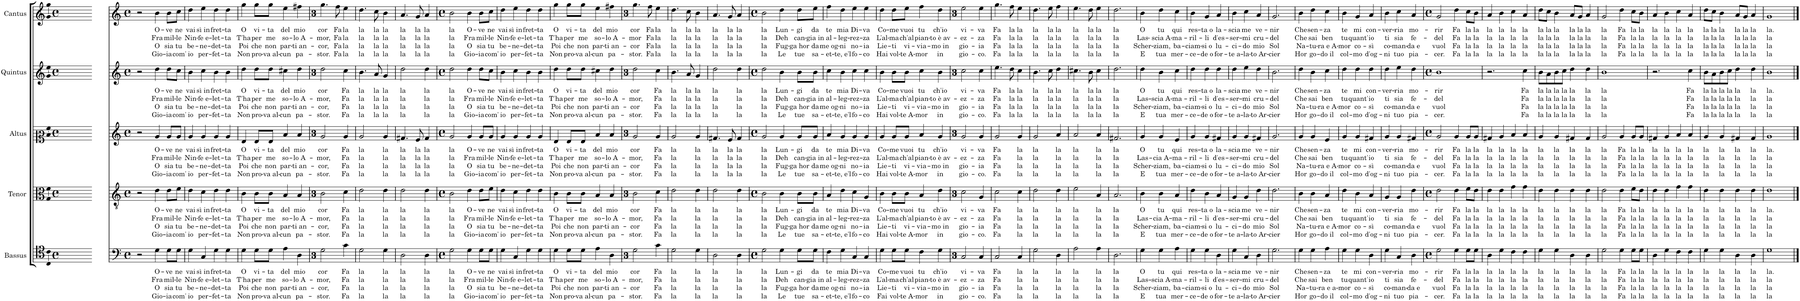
**kern	**text	**text	**text	**text	**kern	**text	**text	**text	**text	**kern	**text	**text	**text	**text	**kern	**text	**text	**text	**text	**kern	**text	**text	**text	**text
*part5	*part5	*part5	*part5	*part5	*part4	*part4	*part4	*part4	*part4	*part3	*part3	*part3	*part3	*part3	*part2	*part2	*part2	*part2	*part2	*part1	*part1	*part1	*part1	*part1
*staff5	*staff5	*staff5	*staff5	*staff5	*staff4	*staff4	*staff4	*staff4	*staff4	*staff3	*staff3	*staff3	*staff3	*staff3	*staff2	*staff2	*staff2	*staff2	*staff2	*staff1	*staff1	*staff1	*staff1	*staff1
*I"Bassus	*	*	*	*	*I"Tenor	*	*	*	*	*I"Altus	*	*	*	*	*I"Quintus	*	*	*	*	*I"Cantus	*	*	*	*
*I'B	*	*	*	*	*I'T	*	*	*	*	*I'A	*	*	*	*	*I'Q	*	*	*	*	*I'C	*	*	*	*
*clefC4	*	*	*	*	*clefC3	*	*	*	*	*clefC2	*	*	*	*	*clefG2	*	*	*	*	*clefG2	*	*	*	*
*k[]	*	*	*	*	*k[]	*	*	*	*	*k[]	*	*	*	*	*k[]	*	*	*	*	*k[]	*	*	*	*
*M4/4	*	*	*	*	*M4/4	*	*	*	*	*M4/4	*	*	*	*	*M4/4	*	*	*	*	*M4/4	*	*	*	*
*met(c)	*	*	*	*	*met(c)	*	*	*	*	*met(c)	*	*	*	*	*met(c)	*	*	*	*	*met(c)	*	*	*	*
=	=	=	=	=	=	=	=	=	=	=	=	=	=	=	=	=	=	=	=	=	=	=	=	=
1r	.	.	.	.	1r	.	.	.	.	1r	.	.	.	.	1r	.	.	.	.	1r	.	.	.	.
=1-	=1-	=1-	=1-	=1-	=1-	=1-	=1-	=1-	=1-	=1-	=1-	=1-	=1-	=1-	=1-	=1-	=1-	=1-	=1-	=1-	=1-	=1-	=1-	=1-
*clefF4	*	*	*	*	*clefGv2	*	*	*	*	*clefG2	*	*	*	*	*clefG2	*	*	*	*	*	*	*	*	*
*M4/4	*	*	*	*	*M4/4	*	*	*	*	*M4/4	*	*	*	*	*M4/4	*	*	*	*	*M4/4	*	*	*	*
*met(c)	*	*	*	*	*met(c)	*	*	*	*	*met(c)	*	*	*	*	*met(c)	*	*	*	*	*met(c)	*	*	*	*
2r	.	.	.	.	2r	.	.	.	.	2r	.	.	.	.	2r	.	.	.	.	2r	.	.	.	.
!	!LO:LY:b	!LO:LY:b	!LO:LY:b	!LO:LY:b	!	!LO:LY:b	!LO:LY:b	!LO:LY:b	!LO:LY:b	!	!LO:LY:b	!LO:LY:b	!LO:LY:b	!LO:LY:b	!	!LO:LY:b	!LO:LY:b	!LO:LY:b	!LO:LY:b	!	!LO:LY:b	!LO:LY:b	!LO:LY:b	!LO:LY:b
4G\	O-	Fra	O	Gio-	4d\	O-	Fra	O	Gio-	4g/	O-	Fra	O	Gio-	4dd\	O-	Fra	O	Gio-	4b\	O-	Fra	O	Gio-
!	!LO:LY:b	!LO:LY:b	!LO:LY:b	!LO:LY:b	!	!LO:LY:b	!LO:LY:b	!LO:LY:b	!LO:LY:b	!	!LO:LY:b	!LO:LY:b	!LO:LY:b	!LO:LY:b	!	!LO:LY:b	!LO:LY:b	!LO:LY:b	!LO:LY:b	!	!LO:LY:b	!LO:LY:b	!LO:LY:b	!LO:LY:b
8G\L	-ve	mil-	sia	-ia	8d\L	-ve	mil-	sia	-ia	8g/L	-ve	mil-	sia	-ia	8dd\L	-ve	mil-	sia	-ia	8b\L	-ve	mil-	sia	-ia
!	!LO:LY:b	!LO:LY:b	!LO:LY:b	!LO:LY:b	!	!LO:LY:b	!LO:LY:b	!LO:LY:b	!LO:LY:b	!	!LO:LY:b	!LO:LY:b	!LO:LY:b	!LO:LY:b	!	!LO:LY:b	!LO:LY:b	!LO:LY:b	!LO:LY:b	!	!LO:LY:b	!LO:LY:b	!LO:LY:b	!LO:LY:b
8G\J	ne	-le	tu	com'	8e\J	ne	-le	tu	com'	8g/J	ne	-le	tu	com'	8cc\J	ne	-le	tu	com'	8cc\J	ne	-le	tu	com'
=2	=2	=2	=2	=2	=2	=2	=2	=2	=2	=2	=2	=2	=2	=2	=2	=2	=2	=2	=2	=2	=2	=2	=2	=2
!	!LO:LY:b	!LO:LY:b	!LO:LY:b	!LO:LY:b	!	!LO:LY:b	!LO:LY:b	!LO:LY:b	!LO:LY:b	!	!LO:LY:b	!LO:LY:b	!LO:LY:b	!LO:LY:b	!	!LO:LY:b	!LO:LY:b	!LO:LY:b	!LO:LY:b	!	!LO:LY:b	!LO:LY:b	!LO:LY:b	!LO:LY:b
4G\	vai	Nin-	be-	io	4d\	vai	Nin-	be-	io	4g/	vai	Nin-	be-	io	4b\	vai	Nin-	be-	io	4dd\	vai	Nin-	be-	io
!	!LO:LY:b	!LO:LY:b	!LO:LY:b	!LO:LY:b	!	!LO:LY:b	!LO:LY:b	!LO:LY:b	!LO:LY:b	!	!LO:LY:b	!LO:LY:b	!LO:LY:b	!LO:LY:b	!	!LO:LY:b	!LO:LY:b	!LO:LY:b	!LO:LY:b	!	!LO:LY:b	!LO:LY:b	!LO:LY:b	!LO:LY:b
4C/	sì in	-fe e-	-ne-	per-	4c\	sì in	-fe e-	-ne-	per-	4g/	sì in	-fe e-	-ne-	per-	4cc\	sì in	-fe e-	-ne-	per-	4ee\	sì in	-fe e-	-ne-	per-
!	!LO:LY:b	!LO:LY:b	!LO:LY:b	!LO:LY:b	!	!LO:LY:b	!LO:LY:b	!LO:LY:b	!LO:LY:b	!	!LO:LY:b	!LO:LY:b	!LO:LY:b	!LO:LY:b	!	!LO:LY:b	!LO:LY:b	!LO:LY:b	!LO:LY:b	!	!LO:LY:b	!LO:LY:b	!LO:LY:b	!LO:LY:b
4G\	fret-	-let-	-det-	-fet-	4d\	fret-	-let-	-det-	-fet-	4g/	fret-	-let-	-det-	-fet-	4b\	fret-	-let-	-det-	-fet-	4dd\	fret-	-let-	-det-	-fet-
!	!LO:LY:b	!LO:LY:b	!LO:LY:b	!LO:LY:b	!	!LO:LY:b	!LO:LY:b	!LO:LY:b	!LO:LY:b	!	!LO:LY:b	!LO:LY:b	!LO:LY:b	!LO:LY:b	!	!LO:LY:b	!LO:LY:b	!LO:LY:b	!LO:LY:b	!	!LO:LY:b	!LO:LY:b	!LO:LY:b	!LO:LY:b
4G\	-ta	-ta	-ta	-ta	4d\	-ta	-ta	-ta	-ta	4g/	-ta	-ta	-ta	-ta	4b\	-ta	-ta	-ta	-ta	4dd\	-ta	-ta	-ta	-ta
=3	=3	=3	=3	=3	=3	=3	=3	=3	=3	=3	=3	=3	=3	=3	=3	=3	=3	=3	=3	=3	=3	=3	=3	=3
!	!LO:LY:b	!LO:LY:b	!LO:LY:b	!LO:LY:b	!	!LO:LY:b	!LO:LY:b	!LO:LY:b	!LO:LY:b	!	!LO:LY:b	!LO:LY:b	!LO:LY:b	!LO:LY:b	!	!LO:LY:b	!LO:LY:b	!LO:LY:b	!LO:LY:b	!	!LO:LY:b	!LO:LY:b	!LO:LY:b	!LO:LY:b
4G\	O	T'ha	Poi	Non	4B\	O	T'ha	Poi	Non	4d/	O	T'ha	Poi	Non	4dd\	O	T'ha	Poi	Non	4gg\	O	T'ha	Poi	Non
!	!LO:LY:b	!LO:LY:b	!LO:LY:b	!LO:LY:b	!	!LO:LY:b	!LO:LY:b	!LO:LY:b	!LO:LY:b	!	!LO:LY:b	!LO:LY:b	!LO:LY:b	!LO:LY:b	!	!LO:LY:b	!LO:LY:b	!LO:LY:b	!LO:LY:b	!	!LO:LY:b	!LO:LY:b	!LO:LY:b	!LO:LY:b
8G\L	vi-	per	che	pro-	8B\L	vi-	per	che	pro-	8d/L	vi-	per	che	pro-	8dd\L	vi-	per	che	pro-	8gg\L	vi-	per	che	pro-
!	!LO:LY:b	!LO:LY:b	!LO:LY:b	!LO:LY:b	!	!LO:LY:b	!LO:LY:b	!LO:LY:b	!LO:LY:b	!	!LO:LY:b	!LO:LY:b	!LO:LY:b	!LO:LY:b	!	!LO:LY:b	!LO:LY:b	!LO:LY:b	!LO:LY:b	!	!LO:LY:b	!LO:LY:b	!LO:LY:b	!LO:LY:b
8G\J	-ta	me	non	-va al-	8B\J	-ta	me	non	-va al-	8d/J	-ta	me	non	-va al-	8dd\J	-ta	me	non	-va al-	8gg\J	-ta	me	non	-va al-
!	!LO:LY:b	!LO:LY:b	!LO:LY:b	!LO:LY:b	!	!LO:LY:b	!LO:LY:b	!LO:LY:b	!LO:LY:b	!	!LO:LY:b	!LO:LY:b	!LO:LY:b	!LO:LY:b	!	!LO:LY:b	!LO:LY:b	!LO:LY:b	!LO:LY:b	!	!LO:LY:b	!LO:LY:b	!LO:LY:b	!LO:LY:b
4A\	del	so-	par-	-cun	4A/	del	so-	par-	-cun	4a/	del	so-	par-	-cun	4cc#X\	del	so-	par-	-cun	4ee\	del	so-	par-	-cun
!	!LO:LY:b	!LO:LY:b	!LO:LY:b	!LO:LY:b	!	!LO:LY:b	!LO:LY:b	!LO:LY:b	!LO:LY:b	!	!LO:LY:b	!LO:LY:b	!LO:LY:b	!LO:LY:b	!	!LO:LY:b	!LO:LY:b	!LO:LY:b	!LO:LY:b	!	!LO:LY:b	!LO:LY:b	!LO:LY:b	!LO:LY:b
4D\	mio	-lo A-	-ti an-	pa-	4A/	mio	-lo A-	-ti an-	pa-	4a/	mio	-lo A-	-ti an-	pa-	4dd\	mio	-lo A-	-ti an-	pa-	4ff#X\	mio	-lo A-	-ti an-	pa-
=4	=4	=4	=4	=4	=4	=4	=4	=4	=4	=4	=4	=4	=4	=4	=4	=4	=4	=4	=4	=4	=4	=4	=4	=4
*M3/4	*	*	*	*	*M3/4	*	*	*	*	*M3/4	*	*	*	*	*M3/4	*	*	*	*	*M3/4	*	*	*	*
!	!LO:LY:b	!LO:LY:b	!LO:LY:b	!LO:LY:b	!	!LO:LY:b	!LO:LY:b	!LO:LY:b	!LO:LY:b	!	!LO:LY:b	!LO:LY:b	!LO:LY:b	!LO:LY:b	!	!LO:LY:b	!LO:LY:b	!LO:LY:b	!LO:LY:b	!	!LO:LY:b	!LO:LY:b	!LO:LY:b	!LO:LY:b
2G\	cor	-mor,	-cor,	-stor.	2B\	cor	-mor,	-cor,	-stor.	2g/	cor	-mor,	-cor,	-stor.	2dd\	cor	-mor,	-cor,	-stor.	4.gg\	cor	-mor,	-cor,	-stor.
!	!	!	!	!	!	!	!	!	!	!	!	!	!	!	!	!	!	!	!	!	!LO:LY:b	!LO:LY:b	!LO:LY:b	!LO:LY:b
.	.	.	.	.	.	.	.	.	.	.	.	.	.	.	.	.	.	.	.	8ff\	Fa	Fa	Fa	Fa
!	!LO:LY:b	!LO:LY:b	!LO:LY:b	!LO:LY:b	!	!LO:LY:b	!LO:LY:b	!LO:LY:b	!LO:LY:b	!	!LO:LY:b	!LO:LY:b	!LO:LY:b	!LO:LY:b	!	!LO:LY:b	!LO:LY:b	!LO:LY:b	!LO:LY:b	!	!LO:LY:b	!LO:LY:b	!LO:LY:b	!LO:LY:b
4c\	Fa	Fa	Fa	Fa	4c\	Fa	Fa	Fa	Fa	4g/	Fa	Fa	Fa	Fa	4cc\	Fa	Fa	Fa	Fa	4ee\	la	la	la	la
=5	=5	=5	=5	=5	=5	=5	=5	=5	=5	=5	=5	=5	=5	=5	=5	=5	=5	=5	=5	=5	=5	=5	=5	=5
!	!LO:LY:b	!LO:LY:b	!LO:LY:b	!LO:LY:b	!	!LO:LY:b	!LO:LY:b	!LO:LY:b	!LO:LY:b	!	!LO:LY:b	!LO:LY:b	!LO:LY:b	!LO:LY:b	!	!LO:LY:b	!LO:LY:b	!LO:LY:b	!LO:LY:b	!	!LO:LY:b	!LO:LY:b	!LO:LY:b	!LO:LY:b
2G\	la	la	la	la	2d\	la	la	la	la	2g/	la	la	la	la	4.b\	la	la	la	la	4.dd\	la	la	la	la
!	!	!	!	!	!	!	!	!	!	!	!	!	!	!	!	!LO:LY:b	!LO:LY:b	!LO:LY:b	!LO:LY:b	!	!LO:LY:b	!LO:LY:b	!LO:LY:b	!LO:LY:b
.	.	.	.	.	.	.	.	.	.	.	.	.	.	.	8a/	la	la	la	la	8cc\	la	la	la	la
!	!LO:LY:b	!LO:LY:b	!LO:LY:b	!LO:LY:b	!	!LO:LY:b	!LO:LY:b	!LO:LY:b	!LO:LY:b	!	!LO:LY:b	!LO:LY:b	!LO:LY:b	!LO:LY:b	!	!LO:LY:b	!LO:LY:b	!LO:LY:b	!LO:LY:b	!	!LO:LY:b	!LO:LY:b	!LO:LY:b	!LO:LY:b
4G\	la	la	la	la	4d\	la	la	la	la	4g/	la	la	la	la	4g/	la	la	la	la	4b\	la	la	la	la
=6	=6	=6	=6	=6	=6	=6	=6	=6	=6	=6	=6	=6	=6	=6	=6	=6	=6	=6	=6	=6	=6	=6	=6	=6
!	!LO:LY:b	!LO:LY:b	!LO:LY:b	!LO:LY:b	!	!LO:LY:b	!LO:LY:b	!LO:LY:b	!LO:LY:b	!	!LO:LY:b	!LO:LY:b	!LO:LY:b	!LO:LY:b	!	!LO:LY:b	!LO:LY:b	!LO:LY:b	!LO:LY:b	!	!LO:LY:b	!LO:LY:b	!LO:LY:b	!LO:LY:b
2D\	la	la	la	la	2d\	la	la	la	la	4.f#X/	la	la	la	la	2dd\	la	la	la	la	4.a/	la	la	la	la
!	!	!	!	!	!	!	!	!	!	!	!LO:LY:b	!LO:LY:b	!LO:LY:b	!LO:LY:b	!	!	!	!	!	!	!LO:LY:b	!LO:LY:b	!LO:LY:b	!LO:LY:b
.	.	.	.	.	.	.	.	.	.	8e/	la	la	la	la	.	.	.	.	.	8g/	la	la	la	la
!	!LO:LY:b	!LO:LY:b	!LO:LY:b	!LO:LY:b	!	!LO:LY:b	!LO:LY:b	!LO:LY:b	!LO:LY:b	!	!LO:LY:b	!LO:LY:b	!LO:LY:b	!LO:LY:b	!	!LO:LY:b	!LO:LY:b	!LO:LY:b	!LO:LY:b	!	!LO:LY:b	!LO:LY:b	!LO:LY:b	!LO:LY:b
4D\	la	la	la	la	4d\	la	la	la	la	4f#/	la	la	la	la	4dd\	la	la	la	la	4a/	la	la	la	la
=7	=7	=7	=7	=7	=7	=7	=7	=7	=7	=7	=7	=7	=7	=7	=7	=7	=7	=7	=7	=7	=7	=7	=7	=7
*M4/4	*	*	*	*	*M4/4	*	*	*	*	*M4/4	*	*	*	*	*M4/4	*	*	*	*	*M4/4	*	*	*	*
*met(c)	*	*	*	*	*met(c)	*	*	*	*	*met(c)	*	*	*	*	*met(c)	*	*	*	*	*met(c)	*	*	*	*
!	!LO:LY:b	!LO:LY:b	!LO:LY:b	!LO:LY:b	!	!LO:LY:b	!LO:LY:b	!LO:LY:b	!LO:LY:b	!	!LO:LY:b	!LO:LY:b	!LO:LY:b	!LO:LY:b	!	!LO:LY:b	!LO:LY:b	!LO:LY:b	!LO:LY:b	!	!LO:LY:b	!LO:LY:b	!LO:LY:b	!LO:LY:b
2G\	la	la	la	la	2B\	la	la	la	la	2g/	la	la	la	la	2dd\	la	la	la	la	2b\	la	la	la	la
!	!LO:LY:b	!LO:LY:b	!LO:LY:b	!LO:LY:b	!	!LO:LY:b	!LO:LY:b	!LO:LY:b	!LO:LY:b	!	!LO:LY:b	!LO:LY:b	!LO:LY:b	!LO:LY:b	!	!LO:LY:b	!LO:LY:b	!LO:LY:b	!LO:LY:b	!	!LO:LY:b	!LO:LY:b	!LO:LY:b	!LO:LY:b
4G\	O-	Fra	O	Gio-	4d\	O-	Fra	O	Gio-	4g/	O-	Fra	O	Gio-	4dd\	O-	Fra	O	Gio-	4b\	O-	Fra	O	Gio-
!	!LO:LY:b	!LO:LY:b	!LO:LY:b	!LO:LY:b	!	!LO:LY:b	!LO:LY:b	!LO:LY:b	!LO:LY:b	!	!LO:LY:b	!LO:LY:b	!LO:LY:b	!LO:LY:b	!	!LO:LY:b	!LO:LY:b	!LO:LY:b	!LO:LY:b	!	!LO:LY:b	!LO:LY:b	!LO:LY:b	!LO:LY:b
8G\L	-ve	mil-	sia	-ia	8d\L	-ve	mil-	sia	-ia	8g/L	-ve	mil-	sia	-ia	8dd\L	-ve	mil-	sia	-ia	8b\L	-ve	mil-	sia	-ia
!	!LO:LY:b	!LO:LY:b	!LO:LY:b	!LO:LY:b	!	!LO:LY:b	!LO:LY:b	!LO:LY:b	!LO:LY:b	!	!LO:LY:b	!LO:LY:b	!LO:LY:b	!LO:LY:b	!	!LO:LY:b	!LO:LY:b	!LO:LY:b	!LO:LY:b	!	!LO:LY:b	!LO:LY:b	!LO:LY:b	!LO:LY:b
8G\J	ne	-le	tu	com'	8e\J	ne	-le	tu	com'	8g/J	ne	-le	tu	com'	8cc\J	ne	-le	tu	com'	8cc\J	ne	-le	tu	com'
=8	=8	=8	=8	=8	=8	=8	=8	=8	=8	=8	=8	=8	=8	=8	=8	=8	=8	=8	=8	=8	=8	=8	=8	=8
!	!LO:LY:b	!LO:LY:b	!LO:LY:b	!LO:LY:b	!	!LO:LY:b	!LO:LY:b	!LO:LY:b	!LO:LY:b	!	!LO:LY:b	!LO:LY:b	!LO:LY:b	!LO:LY:b	!	!LO:LY:b	!LO:LY:b	!LO:LY:b	!LO:LY:b	!	!LO:LY:b	!LO:LY:b	!LO:LY:b	!LO:LY:b
4G\	vai	Nin-	be-	io	4d\	vai	Nin-	be-	io	4g/	vai	Nin-	be-	io	4b\	vai	Nin-	be-	io	4dd\	vai	Nin-	be-	io
!	!LO:LY:b	!LO:LY:b	!LO:LY:b	!LO:LY:b	!	!LO:LY:b	!LO:LY:b	!LO:LY:b	!LO:LY:b	!	!LO:LY:b	!LO:LY:b	!LO:LY:b	!LO:LY:b	!	!LO:LY:b	!LO:LY:b	!LO:LY:b	!LO:LY:b	!	!LO:LY:b	!LO:LY:b	!LO:LY:b	!LO:LY:b
4C/	sì in	-fe e-	-ne-	per-	4c\	sì in	-fe e-	-ne-	per-	4g/	sì in	-fe e-	-ne-	per-	4cc\	sì in	-fe e-	-ne-	per-	4ee\	sì in	-fe e-	-ne-	per-
!	!LO:LY:b	!LO:LY:b	!LO:LY:b	!LO:LY:b	!	!LO:LY:b	!LO:LY:b	!LO:LY:b	!LO:LY:b	!	!LO:LY:b	!LO:LY:b	!LO:LY:b	!LO:LY:b	!	!LO:LY:b	!LO:LY:b	!LO:LY:b	!LO:LY:b	!	!LO:LY:b	!LO:LY:b	!LO:LY:b	!LO:LY:b
4G\	fret-	-let-	-det-	-fet-	4d\	fret-	-let-	-det-	-fet-	4g/	fret-	-let-	-det-	-fet-	4b\	fret-	-let-	-det-	-fet-	4dd\	fret-	-let-	-det-	-fet-
!	!LO:LY:b	!LO:LY:b	!LO:LY:b	!LO:LY:b	!	!LO:LY:b	!LO:LY:b	!LO:LY:b	!LO:LY:b	!	!LO:LY:b	!LO:LY:b	!LO:LY:b	!LO:LY:b	!	!LO:LY:b	!LO:LY:b	!LO:LY:b	!LO:LY:b	!	!LO:LY:b	!LO:LY:b	!LO:LY:b	!LO:LY:b
4G\	-ta	-ta	-ta	-ta	4d\	-ta	-ta	-ta	-ta	4g/	-ta	-ta	-ta	-ta	4b\	-ta	-ta	-ta	-ta	4dd\	-ta	-ta	-ta	-ta
=9	=9	=9	=9	=9	=9	=9	=9	=9	=9	=9	=9	=9	=9	=9	=9	=9	=9	=9	=9	=9	=9	=9	=9	=9
!	!LO:LY:b	!LO:LY:b	!LO:LY:b	!LO:LY:b	!	!LO:LY:b	!LO:LY:b	!LO:LY:b	!LO:LY:b	!	!LO:LY:b	!LO:LY:b	!LO:LY:b	!LO:LY:b	!	!LO:LY:b	!LO:LY:b	!LO:LY:b	!LO:LY:b	!	!LO:LY:b	!LO:LY:b	!LO:LY:b	!LO:LY:b
4G\	O	T'ha	Poi	Non	4B\	O	T'ha	Poi	Non	4d/	O	T'ha	Poi	Non	4dd\	O	T'ha	Poi	Non	4gg\	O	T'ha	Poi	Non
!	!LO:LY:b	!LO:LY:b	!LO:LY:b	!LO:LY:b	!	!LO:LY:b	!LO:LY:b	!LO:LY:b	!LO:LY:b	!	!LO:LY:b	!LO:LY:b	!LO:LY:b	!LO:LY:b	!	!LO:LY:b	!LO:LY:b	!LO:LY:b	!LO:LY:b	!	!LO:LY:b	!LO:LY:b	!LO:LY:b	!LO:LY:b
8G\L	vi-	per	che	pro-	8B\L	vi-	per	che	pro-	8d/L	vi-	per	che	pro-	8dd\L	vi-	per	che	pro-	8gg\L	vi-	per	che	pro-
!	!LO:LY:b	!LO:LY:b	!LO:LY:b	!LO:LY:b	!	!LO:LY:b	!LO:LY:b	!LO:LY:b	!LO:LY:b	!	!LO:LY:b	!LO:LY:b	!LO:LY:b	!LO:LY:b	!	!LO:LY:b	!LO:LY:b	!LO:LY:b	!LO:LY:b	!	!LO:LY:b	!LO:LY:b	!LO:LY:b	!LO:LY:b
8G\J	-ta	me	non	-va al-	8B\J	-ta	me	non	-va al-	8d/J	-ta	me	non	-va al-	8dd\J	-ta	me	non	-va al-	8gg\J	-ta	me	non	-va al-
!	!LO:LY:b	!LO:LY:b	!LO:LY:b	!LO:LY:b	!	!LO:LY:b	!LO:LY:b	!LO:LY:b	!LO:LY:b	!	!LO:LY:b	!LO:LY:b	!LO:LY:b	!LO:LY:b	!	!LO:LY:b	!LO:LY:b	!LO:LY:b	!LO:LY:b	!	!LO:LY:b	!LO:LY:b	!LO:LY:b	!LO:LY:b
4A\	del	so-	par-	-cun	4A/	del	so-	par-	-cun	4a/	del	so-	par-	-cun	4cc#X\	del	so-	par-	-cun	4ee\	del	so-	par-	-cun
!	!LO:LY:b	!LO:LY:b	!LO:LY:b	!LO:LY:b	!	!LO:LY:b	!LO:LY:b	!LO:LY:b	!LO:LY:b	!	!LO:LY:b	!LO:LY:b	!LO:LY:b	!LO:LY:b	!	!LO:LY:b	!LO:LY:b	!LO:LY:b	!LO:LY:b	!	!LO:LY:b	!LO:LY:b	!LO:LY:b	!LO:LY:b
4D\	mio	-lo A-	-ti an-	pa-	4A/	mio	-lo A-	-ti an-	pa-	4a/	mio	-lo A-	-ti an-	pa-	4dd\	mio	-lo A-	-ti an-	pa-	4ff#X\	mio	-lo A-	-ti an-	pa-
=10	=10	=10	=10	=10	=10	=10	=10	=10	=10	=10	=10	=10	=10	=10	=10	=10	=10	=10	=10	=10	=10	=10	=10	=10
*M3/4	*	*	*	*	*M3/4	*	*	*	*	*M3/4	*	*	*	*	*M3/4	*	*	*	*	*M3/4	*	*	*	*
!	!LO:LY:b	!LO:LY:b	!LO:LY:b	!LO:LY:b	!	!LO:LY:b	!LO:LY:b	!LO:LY:b	!LO:LY:b	!	!LO:LY:b	!LO:LY:b	!LO:LY:b	!LO:LY:b	!	!LO:LY:b	!LO:LY:b	!LO:LY:b	!LO:LY:b	!	!LO:LY:b	!LO:LY:b	!LO:LY:b	!LO:LY:b
2G\	cor	-mor,	-cor	-stor.	2B\	cor	-mor,	-cor	-stor.	2g/	cor	-mor,	-cor	-stor.	2dd\	cor	-mor,	-cor	-stor.	4.gg\	cor	-mor	-cor	-stor.
!	!	!	!	!	!	!	!	!	!	!	!	!	!	!	!	!	!	!	!	!	!LO:LY:b	!LO:LY:b	!LO:LY:b	!LO:LY:b
.	.	.	.	.	.	.	.	.	.	.	.	.	.	.	.	.	.	.	.	8ff\	Fa	Fa	Fa	Fa
!	!LO:LY:b	!LO:LY:b	!LO:LY:b	!LO:LY:b	!	!LO:LY:b	!LO:LY:b	!LO:LY:b	!LO:LY:b	!	!LO:LY:b	!LO:LY:b	!LO:LY:b	!LO:LY:b	!	!LO:LY:b	!LO:LY:b	!LO:LY:b	!LO:LY:b	!	!LO:LY:b	!LO:LY:b	!LO:LY:b	!LO:LY:b
4c\	Fa	Fa	Fa	Fa	4c\	Fa	Fa	Fa	Fa	4g/	Fa	Fa	Fa	Fa	4cc\	Fa	Fa	Fa	Fa	4ee\	la	la	la	la
=11	=11	=11	=11	=11	=11	=11	=11	=11	=11	=11	=11	=11	=11	=11	=11	=11	=11	=11	=11	=11	=11	=11	=11	=11
!	!LO:LY:b	!LO:LY:b	!LO:LY:b	!LO:LY:b	!	!LO:LY:b	!LO:LY:b	!LO:LY:b	!LO:LY:b	!	!LO:LY:b	!LO:LY:b	!LO:LY:b	!LO:LY:b	!	!LO:LY:b	!LO:LY:b	!LO:LY:b	!LO:LY:b	!	!LO:LY:b	!LO:LY:b	!LO:LY:b	!LO:LY:b
2G\	la	la	la	la	2d\	la	la	la	la	2g/	la	la	la	la	4.b\	la	la	la	la	4.dd\	la	la	la	la
!	!	!	!	!	!	!	!	!	!	!	!	!	!	!	!	!LO:LY:b	!LO:LY:b	!LO:LY:b	!LO:LY:b	!	!LO:LY:b	!LO:LY:b	!LO:LY:b	!LO:LY:b
.	.	.	.	.	.	.	.	.	.	.	.	.	.	.	8a/	la	la	la	la	8cc\	la	la	la	la
!	!LO:LY:b	!LO:LY:b	!LO:LY:b	!LO:LY:b	!	!LO:LY:b	!LO:LY:b	!LO:LY:b	!LO:LY:b	!	!LO:LY:b	!LO:LY:b	!LO:LY:b	!LO:LY:b	!	!LO:LY:b	!LO:LY:b	!LO:LY:b	!LO:LY:b	!	!LO:LY:b	!LO:LY:b	!LO:LY:b	!LO:LY:b
4G\	la	la	la	la	4d\	la	la	la	la	4g/	la	la	la	la	4g/	la	la	la	la	4b\	la	la	la	la
=12	=12	=12	=12	=12	=12	=12	=12	=12	=12	=12	=12	=12	=12	=12	=12	=12	=12	=12	=12	=12	=12	=12	=12	=12
!	!LO:LY:b	!LO:LY:b	!LO:LY:b	!LO:LY:b	!	!LO:LY:b	!LO:LY:b	!LO:LY:b	!LO:LY:b	!	!LO:LY:b	!LO:LY:b	!LO:LY:b	!LO:LY:b	!	!LO:LY:b	!LO:LY:b	!LO:LY:b	!LO:LY:b	!	!LO:LY:b	!LO:LY:b	!LO:LY:b	!LO:LY:b
2D\	la	la	la	la	2d\	la	la	la	la	4.f#X/	la	la	la	la	2dd\	la	la	la	la	4.a/	la	la	la	la
!	!	!	!	!	!	!	!	!	!	!	!LO:LY:b	!LO:LY:b	!LO:LY:b	!LO:LY:b	!	!	!	!	!	!	!LO:LY:b	!LO:LY:b	!LO:LY:b	!LO:LY:b
.	.	.	.	.	.	.	.	.	.	8e/	la	la	la	la	.	.	.	.	.	8g/	la	la	la	la
!	!LO:LY:b	!LO:LY:b	!LO:LY:b	!LO:LY:b	!	!LO:LY:b	!LO:LY:b	!LO:LY:b	!LO:LY:b	!	!LO:LY:b	!LO:LY:b	!LO:LY:b	!LO:LY:b	!	!LO:LY:b	!LO:LY:b	!LO:LY:b	!LO:LY:b	!	!LO:LY:b	!LO:LY:b	!LO:LY:b	!LO:LY:b
4D\	la	la	la	la	4d\	la	la	la	la	4f#/	la	la	la	la	4dd\	la	la	la	la	4a/	la	la	la	la
=13	=13	=13	=13	=13	=13	=13	=13	=13	=13	=13	=13	=13	=13	=13	=13	=13	=13	=13	=13	=13	=13	=13	=13	=13
*M4/4	*	*	*	*	*M4/4	*	*	*	*	*M4/4	*	*	*	*	*M4/4	*	*	*	*	*M4/4	*	*	*	*
*met(c)	*	*	*	*	*met(c)	*	*	*	*	*met(c)	*	*	*	*	*met(c)	*	*	*	*	*met(c)	*	*	*	*
!	!LO:LY:b	!LO:LY:b	!LO:LY:b	!LO:LY:b	!	!LO:LY:b	!LO:LY:b	!LO:LY:b	!LO:LY:b	!	!LO:LY:b	!LO:LY:b	!LO:LY:b	!LO:LY:b	!	!LO:LY:b	!LO:LY:b	!LO:LY:b	!LO:LY:b	!	!LO:LY:b	!LO:LY:b	!LO:LY:b	!LO:LY:b
2G\	la	la	la	la	2B\	la	la	la	la	2g/	la	la	la	la	2dd\	la	la	la	la	2b\	la	la	la	la
!	!LO:LY:b	!LO:LY:b	!LO:LY:b	!LO:LY:b	!	!LO:LY:b	!LO:LY:b	!LO:LY:b	!LO:LY:b	!	!LO:LY:b	!LO:LY:b	!LO:LY:b	!LO:LY:b	!	!LO:LY:b	!LO:LY:b	!LO:LY:b	!LO:LY:b	!	!LO:LY:b	!LO:LY:b	!LO:LY:b	!LO:LY:b
4G\	Lun-	Deh	Fug-	Le	4B\	Lun-	Deh	Fug-	Le	4g/	Lun-	Deh	Fug-	Le	4b\	Lun-	Deh	Fug-	Le	4dd\	Lun-	Deh	Fug-	Le
!	!LO:LY:b	!LO:LY:b	!LO:LY:b	!LO:LY:b	!	!LO:LY:b	!LO:LY:b	!LO:LY:b	!LO:LY:b	!	!LO:LY:b	!LO:LY:b	!LO:LY:b	!LO:LY:b	!	!LO:LY:b	!LO:LY:b	!LO:LY:b	!LO:LY:b	!	!LO:LY:b	!LO:LY:b	!LO:LY:b	!LO:LY:b
8G\L	-gi	can-	-ga hor	tue	8B\L	-gi	can-	-ga hor	tue	8g/L	-gi	can-	-ga hor	tue	8b\L	-gi	can-	-ga hor	tue	8dd\L	-gi	can-	-ga hor	tue
!	!LO:LY:b	!LO:LY:b	!LO:LY:b	!LO:LY:b	!	!LO:LY:b	!LO:LY:b	!LO:LY:b	!LO:LY:b	!	!LO:LY:b	!LO:LY:b	!LO:LY:b	!LO:LY:b	!	!LO:LY:b	!LO:LY:b	!LO:LY:b	!LO:LY:b	!	!LO:LY:b	!LO:LY:b	!LO:LY:b	!LO:LY:b
8G\J	da	-gia in	da	sa-	8B\J	da	-gia in	da	sa-	8g/J	da	-gia in	da	sa-	8b\J	da	-gia in	da	sa-	8ee\J	da	-gia in	da	sa-
=14	=14	=14	=14	=14	=14	=14	=14	=14	=14	=14	=14	=14	=14	=14	=14	=14	=14	=14	=14	=14	=14	=14	=14	=14
!	!LO:LY:b	!LO:LY:b	!LO:LY:b	!LO:LY:b	!	!LO:LY:b	!LO:LY:b	!LO:LY:b	!LO:LY:b	!	!LO:LY:b	!LO:LY:b	!LO:LY:b	!LO:LY:b	!	!LO:LY:b	!LO:LY:b	!LO:LY:b	!LO:LY:b	!	!LO:LY:b	!LO:LY:b	!LO:LY:b	!LO:LY:b
4F\	te	al-	me og-	-et-	4A/	te	al-	me og-	-et-	4a/	te	al-	me og-	-et-	4cc\	te	al-	me og-	-et-	4ff\	te	al-	me og-	-et-
!	!LO:LY:b	!LO:LY:b	!LO:LY:b	!LO:LY:b	!	!LO:LY:b	!LO:LY:b	!LO:LY:b	!LO:LY:b	!	!LO:LY:b	!LO:LY:b	!LO:LY:b	!LO:LY:b	!	!LO:LY:b	!LO:LY:b	!LO:LY:b	!LO:LY:b	!	!LO:LY:b	!LO:LY:b	!LO:LY:b	!LO:LY:b
4G\	mia	-leg-	-ni	-te, e'l	4d\	mia	-leg-	-ni	-te, e'l	4g/	mia	-leg-	-ni	-te, e'l	4b\	mia	-leg-	-ni	-te, e'l	4dd\	mia	-leg-	-ni	-te, e'l
!	!LO:LY:b	!LO:LY:b	!LO:LY:b	!LO:LY:b	!	!LO:LY:b	!LO:LY:b	!LO:LY:b	!LO:LY:b	!	!LO:LY:b	!LO:LY:b	!LO:LY:b	!LO:LY:b	!	!LO:LY:b	!LO:LY:b	!LO:LY:b	!LO:LY:b	!	!LO:LY:b	!LO:LY:b	!LO:LY:b	!LO:LY:b
4C/	Di-	-rez-	no-	fo-	4c\	Di-	-rez-	no-	fo-	4g/	Di-	-rez-	no-	fo-	4cc\	Di-	-rez-	no-	fo-	4ee\	Di-	-rez-	no-	fo-
!	!LO:LY:b	!LO:LY:b	!LO:LY:b	!LO:LY:b	!	!LO:LY:b	!LO:LY:b	!LO:LY:b	!LO:LY:b	!	!LO:LY:b	!LO:LY:b	!LO:LY:b	!LO:LY:b	!	!LO:LY:b	!LO:LY:b	!LO:LY:b	!LO:LY:b	!	!LO:LY:b	!LO:LY:b	!LO:LY:b	!LO:LY:b
4C/	-va	-za	-ia	-co	4G/	-va	-za	-ia	-co	4g/	-va	-za	-ia	-co	4cc\	-va	-za	-ia	-co	4ee\	-va	-za	-ia	-co
=15	=15	=15	=15	=15	=15	=15	=15	=15	=15	=15	=15	=15	=15	=15	=15	=15	=15	=15	=15	=15	=15	=15	=15	=15
!	!LO:LY:b	!LO:LY:b	!LO:LY:b	!LO:LY:b	!	!LO:LY:b	!LO:LY:b	!LO:LY:b	!LO:LY:b	!	!LO:LY:b	!LO:LY:b	!LO:LY:b	!LO:LY:b	!	!LO:LY:b	!LO:LY:b	!LO:LY:b	!LO:LY:b	!	!LO:LY:b	!LO:LY:b	!LO:LY:b	!LO:LY:b
4G\	Co-	L'al-	Lie-	Fai	4B\	Co-	L'al-	Lie-	Hai	4g/	Co-	L'al-	Lie-	Hai	4b\	Co-	L'al-	Lie-	Hai	4dd\	Co-	L'al-	Lie-	Hai
!	!LO:LY:b	!LO:LY:b	!LO:LY:b	!LO:LY:b	!	!LO:LY:b	!LO:LY:b	!LO:LY:b	!LO:LY:b	!	!LO:LY:b	!LO:LY:b	!LO:LY:b	!LO:LY:b	!	!LO:LY:b	!LO:LY:b	!LO:LY:b	!LO:LY:b	!	!LO:LY:b	!LO:LY:b	!LO:LY:b	!LO:LY:b
8G\L	-me	-ma	-ti	vol-	8B\L	-me	-ma	-ti	vol-	8g/L	-me	-ma	-ti	vol-	8b\L	-me	-ma	-ti	vol-	8dd\L	-me	-ma	-ti	vol-
!	!LO:LY:b	!LO:LY:b	!LO:LY:b	!LO:LY:b	!	!LO:LY:b	!LO:LY:b	!LO:LY:b	!LO:LY:b	!	!LO:LY:b	!LO:LY:b	!LO:LY:b	!LO:LY:b	!	!LO:LY:b	!LO:LY:b	!LO:LY:b	!LO:LY:b	!	!LO:LY:b	!LO:LY:b	!LO:LY:b	!LO:LY:b
8G\J	vuoi	ch'al	vi-	-te A-	8B\J	vuoi	ch'al	vi-	-te A-	8g/J	vuoi	ch'al	vi-	-te A-	8b\J	vuoi	ch'al	vi-	-te A-	8ee\J	vuoi	ch'al	vi-	-te A-
!	!LO:LY:b	!LO:LY:b	!LO:LY:b	!LO:LY:b	!	!LO:LY:b	!LO:LY:b	!LO:LY:b	!LO:LY:b	!	!LO:LY:b	!LO:LY:b	!LO:LY:b	!LO:LY:b	!	!LO:LY:b	!LO:LY:b	!LO:LY:b	!LO:LY:b	!	!LO:LY:b	!LO:LY:b	!LO:LY:b	!LO:LY:b
4F\	tu	pian-	-via-	-mor	4A/	tu	pian-	-via-	-mor	4a/	tu	pian-	-via-	-mor	4cc\	tu	pian-	-via-	-mor	4ff\	tu	pian-	-via-	-mor
!	!LO:LY:b	!LO:LY:b	!LO:LY:b	!LO:LY:b	!	!LO:LY:b	!LO:LY:b	!LO:LY:b	!LO:LY:b	!	!LO:LY:b	!LO:LY:b	!LO:LY:b	!LO:LY:b	!	!LO:LY:b	!LO:LY:b	!LO:LY:b	!LO:LY:b	!	!LO:LY:b	!LO:LY:b	!LO:LY:b	!LO:LY:b
4G\	ch'io	-to è av-	-mo in	in	4d\	ch'io	-to è av-	-mo in	in	4g/	ch'io	-to è av-	-mo in	in	4b\	ch'io	-to è av-	-mo in	in	4dd\	ch'io	-to è av-	-mo in	in
=16	=16	=16	=16	=16	=16	=16	=16	=16	=16	=16	=16	=16	=16	=16	=16	=16	=16	=16	=16	=16	=16	=16	=16	=16
*M3/4	*	*	*	*	*M3/4	*	*	*	*	*M3/4	*	*	*	*	*M3/4	*	*	*	*	*M3/4	*	*	*	*
!	!LO:LY:b	!LO:LY:b	!LO:LY:b	!LO:LY:b	!	!LO:LY:b	!LO:LY:b	!LO:LY:b	!LO:LY:b	!	!LO:LY:b	!LO:LY:b	!LO:LY:b	!LO:LY:b	!	!LO:LY:b	!LO:LY:b	!LO:LY:b	!LO:LY:b	!	!LO:LY:b	!LO:LY:b	!LO:LY:b	!LO:LY:b
2C/	vi-	-ez-	gio-	gio-	2c\	vi-	-ez-	gio-	gio-	2g/	vi-	-ez-	gio-	gio-	2cc\	vi-	-ez-	gio-	gio-	2ee\	vi-	-ez-	gio-	gio-
!	!LO:LY:b	!LO:LY:b	!LO:LY:b	!LO:LY:b	!	!LO:LY:b	!LO:LY:b	!LO:LY:b	!LO:LY:b	!	!LO:LY:b	!LO:LY:b	!LO:LY:b	!LO:LY:b	!	!LO:LY:b	!LO:LY:b	!LO:LY:b	!LO:LY:b	!	!LO:LY:b	!LO:LY:b	!LO:LY:b	!LO:LY:b
4C/	-va	-za	-ia	-co.	4G/	-va	-za	-ia	-co.	4g/	-va	-za	-ia	-co.	4cc\	-va	-za	-ia	-co.	4ee\	-va	-za	-ia	-co.
=17	=17	=17	=17	=17	=17	=17	=17	=17	=17	=17	=17	=17	=17	=17	=17	=17	=17	=17	=17	=17	=17	=17	=17	=17
!	!LO:LY:b	!LO:LY:b	!LO:LY:b	!LO:LY:b	!	!LO:LY:b	!LO:LY:b	!LO:LY:b	!LO:LY:b	!	!LO:LY:b	!LO:LY:b	!LO:LY:b	!LO:LY:b	!	!LO:LY:b	!LO:LY:b	!LO:LY:b	!LO:LY:b	!	!LO:LY:b	!LO:LY:b	!LO:LY:b	!LO:LY:b
2C/	Fa	Fa	Fa	Fa	2c\	Fa	Fa	Fa	Fa	2g/	Fa	Fa	Fa	Fa	4.ee\	Fa	Fa	Fa	Fa	4.gg\	Fa	Fa	Fa	Fa
!	!	!	!	!	!	!	!	!	!	!	!	!	!	!	!	!LO:LY:b	!LO:LY:b	!LO:LY:b	!LO:LY:b	!	!LO:LY:b	!LO:LY:b	!LO:LY:b	!LO:LY:b
.	.	.	.	.	.	.	.	.	.	.	.	.	.	.	8dd\	la	la	la	la	8ff\	la	la	la	la
!	!LO:LY:b	!LO:LY:b	!LO:LY:b	!LO:LY:b	!	!LO:LY:b	!LO:LY:b	!LO:LY:b	!LO:LY:b	!	!LO:LY:b	!LO:LY:b	!LO:LY:b	!LO:LY:b	!	!LO:LY:b	!LO:LY:b	!LO:LY:b	!LO:LY:b	!	!LO:LY:b	!LO:LY:b	!LO:LY:b	!LO:LY:b
4C/	la	la	la	la	4c\	la	la	la	la	4g/	la	la	la	la	4cc\	la	la	la	la	4ee\	la	la	la	la
=18	=18	=18	=18	=18	=18	=18	=18	=18	=18	=18	=18	=18	=18	=18	=18	=18	=18	=18	=18	=18	=18	=18	=18	=18
!	!LO:LY:b	!LO:LY:b	!LO:LY:b	!LO:LY:b	!	!LO:LY:b	!LO:LY:b	!LO:LY:b	!LO:LY:b	!	!LO:LY:b	!LO:LY:b	!LO:LY:b	!LO:LY:b	!	!LO:LY:b	!LO:LY:b	!LO:LY:b	!LO:LY:b	!	!LO:LY:b	!LO:LY:b	!LO:LY:b	!LO:LY:b
2G\	la	la	la	la	2d\	la	la	la	la	2g/	la	la	la	la	4.b\	la	la	la	la	4.dd\	la	la	la	la
!	!	!	!	!	!	!	!	!	!	!	!	!	!	!	!	!LO:LY:b	!LO:LY:b	!LO:LY:b	!LO:LY:b	!	!LO:LY:b	!LO:LY:b	!LO:LY:b	!LO:LY:b
.	.	.	.	.	.	.	.	.	.	.	.	.	.	.	8cc\	la	la	la	la	8ee\	la	la	la	la
!	!LO:LY:b	!LO:LY:b	!LO:LY:b	!LO:LY:b	!	!LO:LY:b	!LO:LY:b	!LO:LY:b	!LO:LY:b	!	!LO:LY:b	!LO:LY:b	!LO:LY:b	!LO:LY:b	!	!LO:LY:b	!LO:LY:b	!LO:LY:b	!LO:LY:b	!	!LO:LY:b	!LO:LY:b	!LO:LY:b	!LO:LY:b
4D\	la	la	la	la	4d\	la	la	la	la	4a/	la	la	la	la	4dd\	la	la	la	la	4ff\	la	la	la	la
=19	=19	=19	=19	=19	=19	=19	=19	=19	=19	=19	=19	=19	=19	=19	=19	=19	=19	=19	=19	=19	=19	=19	=19	=19
!	!LO:LY:b	!LO:LY:b	!LO:LY:b	!LO:LY:b	!	!LO:LY:b	!LO:LY:b	!LO:LY:b	!LO:LY:b	!	!LO:LY:b	!LO:LY:b	!LO:LY:b	!LO:LY:b	!	!LO:LY:b	!LO:LY:b	!LO:LY:b	!LO:LY:b	!	!LO:LY:b	!LO:LY:b	!LO:LY:b	!LO:LY:b
2A\	la	la	la	la	2e\	la	la	la	la	2a/	la	la	la	la	4.cc#X\	la	la	la	la	4.ee\	la	la	la	la
!	!	!	!	!	!	!	!	!	!	!	!	!	!	!	!	!LO:LY:b	!LO:LY:b	!LO:LY:b	!LO:LY:b	!	!LO:LY:b	!LO:LY:b	!LO:LY:b	!LO:LY:b
.	.	.	.	.	.	.	.	.	.	.	.	.	.	.	8b\	la	la	la	la	8dd\	la	la	la	la
!	!LO:LY:b	!LO:LY:b	!LO:LY:b	!LO:LY:b	!	!LO:LY:b	!LO:LY:b	!LO:LY:b	!LO:LY:b	!	!LO:LY:b	!LO:LY:b	!LO:LY:b	!LO:LY:b	!	!LO:LY:b	!LO:LY:b	!LO:LY:b	!LO:LY:b	!	!LO:LY:b	!LO:LY:b	!LO:LY:b	!LO:LY:b
4A\	la	la	la	la	4A/	la	la	la	la	4a/	la	la	la	la	4cc#\	la	la	la	la	4ee\	la	la	la	la
=20	=20	=20	=20	=20	=20	=20	=20	=20	=20	=20	=20	=20	=20	=20	=20	=20	=20	=20	=20	=20	=20	=20	=20	=20
!	!LO:LY:b	!LO:LY:b	!LO:LY:b	!LO:LY:b	!	!LO:LY:b	!LO:LY:b	!LO:LY:b	!LO:LY:b	!	!LO:LY:b	!LO:LY:b	!LO:LY:b	!LO:LY:b	!	!LO:LY:b	!LO:LY:b	!LO:LY:b	!LO:LY:b	!	!LO:LY:b	!LO:LY:b	!LO:LY:b	!LO:LY:b
2.D\	la	la	la	la	2.A/	la	la	la	la	2.f#X/	la	la	la	la	2.dd\	la	la	la	la	2.dd\	la	la	la	la
=21	=21	=21	=21	=21	=21	=21	=21	=21	=21	=21	=21	=21	=21	=21	=21	=21	=21	=21	=21	=21	=21	=21	=21	=21
!	!LO:LY:b	!LO:LY:b	!LO:LY:b	!LO:LY:b	!	!LO:LY:b	!LO:LY:b	!LO:LY:b	!LO:LY:b	!	!LO:LY:b	!LO:LY:b	!LO:LY:b	!LO:LY:b	!	!LO:LY:b	!LO:LY:b	!LO:LY:b	!LO:LY:b	!	!LO:LY:b	!LO:LY:b	!LO:LY:b	!LO:LY:b
4G\	O	Las-	Scher-	E	4B\	O	Las-	Scher-	E	4g/	O	Las-	Scher-	E	4dd\	O	Las-	Scher-	E	4b\	O	Las-	Scher-	E
!	!LO:LY:b	!LO:LY:b	!LO:LY:b	!LO:LY:b	!	!LO:LY:b	!LO:LY:b	!LO:LY:b	!LO:LY:b	!	!LO:LY:b	!LO:LY:b	!LO:LY:b	!LO:LY:b	!	!LO:LY:b	!LO:LY:b	!LO:LY:b	!LO:LY:b	!	!LO:LY:b	!LO:LY:b	!LO:LY:b	!LO:LY:b
4G\	tu	-scia A-	-ziam,	tua	4B\	tu	-cia A-	-ziam,	tua	4g/	tu	-cia A-	-ziam,	tua	4b\	tu	-scia A-	-ziam,	tua	4dd\	tu	-scia A-	-ziam,	tua
!	!LO:LY:b	!LO:LY:b	!LO:LY:b	!LO:LY:b	!	!LO:LY:b	!LO:LY:b	!LO:LY:b	!LO:LY:b	!	!LO:LY:b	!LO:LY:b	!LO:LY:b	!LO:LY:b	!	!LO:LY:b	!LO:LY:b	!LO:LY:b	!LO:LY:b	!	!LO:LY:b	!LO:LY:b	!LO:LY:b	!LO:LY:b
4A\	qui	-ma-	ba-	mer-	4A/	qui	-ma-	ba-	mer-	4e/	qui	-ma-	ba-	mer-	4cc\	qui	-ma-	ba-	mer-	4cc\	qui	-ma-	ba-	mer-
=22	=22	=22	=22	=22	=22	=22	=22	=22	=22	=22	=22	=22	=22	=22	=22	=22	=22	=22	=22	=22	=22	=22	=22	=22
!	!LO:LY:b	!LO:LY:b	!LO:LY:b	!LO:LY:b	!	!LO:LY:b	!LO:LY:b	!LO:LY:b	!LO:LY:b	!	!LO:LY:b	!LO:LY:b	!LO:LY:b	!LO:LY:b	!	!LO:LY:b	!LO:LY:b	!LO:LY:b	!LO:LY:b	!	!LO:LY:b	!LO:LY:b	!LO:LY:b	!LO:LY:b
4G\	res-	-ril-	-ciam-	-ce-	4d\	res-	-ril-	ciam-	-ce-	4g/	res-	-ril-	-ciam-	-ce-	4dd\	res-	-ril-	-ciam-	-ce-	4b\	res-	-ril-	-ciam-	-ce-
!	!LO:LY:b	!LO:LY:b	!LO:LY:b	!LO:LY:b	!	!LO:LY:b	!LO:LY:b	!LO:LY:b	!LO:LY:b	!	!LO:LY:b	!LO:LY:b	!LO:LY:b	!LO:LY:b	!	!LO:LY:b	!LO:LY:b	!LO:LY:b	!LO:LY:b	!	!LO:LY:b	!LO:LY:b	!LO:LY:b	!LO:LY:b
4G\	-ta o	-li	-si o	-de o	4B\	-ta o	-li	-si o	-de o	4g/	-ta o	-li	-si o	-de o	4dd\	-ta o	-li	-si o	-de o	4g/	-ta o	-li	-si o	-de o
!	!LO:LY:b	!LO:LY:b	!LO:LY:b	!LO:LY:b	!	!LO:LY:b	!LO:LY:b	!LO:LY:b	!LO:LY:b	!	!LO:LY:b	!LO:LY:b	!LO:LY:b	!LO:LY:b	!	!LO:LY:b	!LO:LY:b	!LO:LY:b	!LO:LY:b	!	!LO:LY:b	!LO:LY:b	!LO:LY:b	!LO:LY:b
4D\	la-	d'es-	lu-	for-	4A/	la-	d'es-	lu-	for-	4f#X/	la-	d'es-	lu-	for-	4dd\	la-	d'es-	lu-	for-	4a/	la-	d'es-	lu-	for-
=23	=23	=23	=23	=23	=23	=23	=23	=23	=23	=23	=23	=23	=23	=23	=23	=23	=23	=23	=23	=23	=23	=23	=23	=23
!	!LO:LY:b	!LO:LY:b	!LO:LY:b	!LO:LY:b	!	!LO:LY:b	!LO:LY:b	!LO:LY:b	!LO:LY:b	!	!LO:LY:b	!LO:LY:b	!LO:LY:b	!LO:LY:b	!	!LO:LY:b	!LO:LY:b	!LO:LY:b	!LO:LY:b	!	!LO:LY:b	!LO:LY:b	!LO:LY:b	!LO:LY:b
4G\	-scia	-ser-	-ci-	-te a-	4G/	-scia	-ser-	-ci-	-te a-	4g/	-scia	-ser-	-ci-	-te a-	4dd\	-scia	-ser-	-ci-	-te a-	4b\	-scia	-ser-	-ci-	-te a-
!	!LO:LY:b	!LO:LY:b	!LO:LY:b	!LO:LY:b	!	!LO:LY:b	!LO:LY:b	!LO:LY:b	!LO:LY:b	!	!LO:LY:b	!LO:LY:b	!LO:LY:b	!LO:LY:b	!	!LO:LY:b	!LO:LY:b	!LO:LY:b	!LO:LY:b	!	!LO:LY:b	!LO:LY:b	!LO:LY:b	!LO:LY:b
4C/	me	-mi	-do	-la-	4G/	me	-mi	-do	-la-	4g/	me	-mi	-do	-la-	4ee\	me	-mi	-do	-la-	4cc\	me	-mi	-do	-la-
!	!LO:LY:b	!LO:LY:b	!LO:LY:b	!LO:LY:b	!	!LO:LY:b	!LO:LY:b	!LO:LY:b	!LO:LY:b	!	!LO:LY:b	!LO:LY:b	!LO:LY:b	!LO:LY:b	!	!LO:LY:b	!LO:LY:b	!LO:LY:b	!LO:LY:b	!	!LO:LY:b	!LO:LY:b	!LO:LY:b	!LO:LY:b
4D\	ve-	cru-	mio	-to Ar-	4d\	ve-	cru-	mio	-to Ar-	4f#X/	ve-	cru-	mio	-to Ar-	4dd\	ve-	cru-	mio	-to Ar-	4a/	ve-	cru-	mio	-to Ar-
=24	=24	=24	=24	=24	=24	=24	=24	=24	=24	=24	=24	=24	=24	=24	=24	=24	=24	=24	=24	=24	=24	=24	=24	=24
!	!LO:LY:b	!LO:LY:b	!LO:LY:b	!LO:LY:b	!	!LO:LY:b	!LO:LY:b	!LO:LY:b	!LO:LY:b	!	!LO:LY:b	!LO:LY:b	!LO:LY:b	!LO:LY:b	!	!LO:LY:b	!LO:LY:b	!LO:LY:b	!LO:LY:b	!	!LO:LY:b	!LO:LY:b	!LO:LY:b	!LO:LY:b
2.G\	-nir	-del	Sol	-cier	2.d\	-nir	-del	Sol	-cier	2.g/	-nir	-del	Sol	-cier	2.b\	-nir	-del	Sol	-cier	2.g/	-nir	-del	Sol	-cier
=25	=25	=25	=25	=25	=25	=25	=25	=25	=25	=25	=25	=25	=25	=25	=25	=25	=25	=25	=25	=25	=25	=25	=25	=25
!	!LO:LY:b	!LO:LY:b	!LO:LY:b	!LO:LY:b	!	!LO:LY:b	!LO:LY:b	!LO:LY:b	!LO:LY:b	!	!LO:LY:b	!LO:LY:b	!LO:LY:b	!LO:LY:b	!	!LO:LY:b	!LO:LY:b	!LO:LY:b	!LO:LY:b	!	!LO:LY:b	!LO:LY:b	!LO:LY:b	!LO:LY:b
4G\	Che	Che	Na-	Hor	4B\	Che	Che	Na-	Hor	4g/	Che	Che	Na-	Hor	4dd\	Che	Che	Na-	Hor	4b\	Che	Che	Na-	Hor
!	!LO:LY:b	!LO:LY:b	!LO:LY:b	!LO:LY:b	!	!LO:LY:b	!LO:LY:b	!LO:LY:b	!LO:LY:b	!	!LO:LY:b	!LO:LY:b	!LO:LY:b	!LO:LY:b	!	!LO:LY:b	!LO:LY:b	!LO:LY:b	!LO:LY:b	!	!LO:LY:b	!LO:LY:b	!LO:LY:b	!LO:LY:b
4G\	sen-	sai	-tu-	go-	4B\	sen-	sai	-tu-	go-	4g/	sen-	sai	-tu-	go-	4b\	sen-	sai	-tu-	go-	4dd\	sen-	sai	-tu-	go-
!	!LO:LY:b	!LO:LY:b	!LO:LY:b	!LO:LY:b	!	!LO:LY:b	!LO:LY:b	!LO:LY:b	!LO:LY:b	!	!LO:LY:b	!LO:LY:b	!LO:LY:b	!LO:LY:b	!	!LO:LY:b	!LO:LY:b	!LO:LY:b	!LO:LY:b	!	!LO:LY:b	!LO:LY:b	!LO:LY:b	!LO:LY:b
4A\	-za	ben	-ra e a-	-do il	4A/	-za	ben	-ra e A-	-do il	4e/	-za	ben	-ra e A-	-do il	4cc\	-za	ben	-ra e A-	-do il	4cc\	-za	ben	-ra e A-	-do il
=26	=26	=26	=26	=26	=26	=26	=26	=26	=26	=26	=26	=26	=26	=26	=26	=26	=26	=26	=26	=26	=26	=26	=26	=26
!	!LO:LY:b	!LO:LY:b	!LO:LY:b	!LO:LY:b	!	!LO:LY:b	!LO:LY:b	!LO:LY:b	!LO:LY:b	!	!LO:LY:b	!LO:LY:b	!LO:LY:b	!LO:LY:b	!	!LO:LY:b	!LO:LY:b	!LO:LY:b	!LO:LY:b	!	!LO:LY:b	!LO:LY:b	!LO:LY:b	!LO:LY:b
4G\	te	tu	-mor	col-	4d\	te	tu	-mor	col-	4g/	te	tu	-mor	col-	4dd\	te	tu	-mor	col-	4b\	te	tu	-mor	col-
!	!LO:LY:b	!LO:LY:b	!LO:LY:b	!LO:LY:b	!	!LO:LY:b	!LO:LY:b	!LO:LY:b	!LO:LY:b	!	!LO:LY:b	!LO:LY:b	!LO:LY:b	!LO:LY:b	!	!LO:LY:b	!LO:LY:b	!LO:LY:b	!LO:LY:b	!	!LO:LY:b	!LO:LY:b	!LO:LY:b	!LO:LY:b
4G\	mi	quant'	co-	-mo	4B\	mi	quant'	co-	-mo	4g/	mi	quant'	co-	-mo	4dd\	mi	quant'	co-	-mo	4g/	mi	quant'	co-	-mo
!	!LO:LY:b	!LO:LY:b	!LO:LY:b	!LO:LY:b	!	!LO:LY:b	!LO:LY:b	!LO:LY:b	!LO:LY:b	!	!LO:LY:b	!LO:LY:b	!LO:LY:b	!LO:LY:b	!	!LO:LY:b	!LO:LY:b	!LO:LY:b	!LO:LY:b	!	!LO:LY:b	!LO:LY:b	!LO:LY:b	!LO:LY:b
4D\	con-	io	-sì	d'og-	4A/	con-	io	-sì	d'og-	4f#X/	con-	io	-sì	d'og-	4dd\	con-	io	-sì	d'og-	4a/	con-	io	-sì	d'og-
=27	=27	=27	=27	=27	=27	=27	=27	=27	=27	=27	=27	=27	=27	=27	=27	=27	=27	=27	=27	=27	=27	=27	=27	=27
!	!LO:LY:b	!LO:LY:b	!LO:LY:b	!LO:LY:b	!	!LO:LY:b	!LO:LY:b	!LO:LY:b	!LO:LY:b	!	!LO:LY:b	!LO:LY:b	!LO:LY:b	!LO:LY:b	!	!LO:LY:b	!LO:LY:b	!LO:LY:b	!LO:LY:b	!	!LO:LY:b	!LO:LY:b	!LO:LY:b	!LO:LY:b
4G\	-ver-	ti	co-	-ni	4G/	-ver-	ti	co-	-ni	4g/	-ver-	ti	co-	-ni	4dd\	-ver-	ti	co-	-ni	4b\	-ver-	ti	co-	-ni
!	!LO:LY:b	!LO:LY:b	!LO:LY:b	!LO:LY:b	!	!LO:LY:b	!LO:LY:b	!LO:LY:b	!LO:LY:b	!	!LO:LY:b	!LO:LY:b	!LO:LY:b	!LO:LY:b	!	!LO:LY:b	!LO:LY:b	!LO:LY:b	!LO:LY:b	!	!LO:LY:b	!LO:LY:b	!LO:LY:b	!LO:LY:b
4C/	-ria	sia	-man-	tuo	4G/	-ria	sia	-man-	tuo	4g/	-ria	sia	-man-	tuo	4ee\	-ria	sia	-man-	tuo	4cc\	-ria	sia	-man-	tuo
!	!LO:LY:b	!LO:LY:b	!LO:LY:b	!LO:LY:b	!	!LO:LY:b	!LO:LY:b	!LO:LY:b	!LO:LY:b	!	!LO:LY:b	!LO:LY:b	!LO:LY:b	!LO:LY:b	!	!LO:LY:b	!LO:LY:b	!LO:LY:b	!LO:LY:b	!	!LO:LY:b	!LO:LY:b	!LO:LY:b	!LO:LY:b
4D\	mo-	fe-	-da e	pia-	4d\	mo-	fe-	-da e	pia-	4f#X/	mo-	fe-	-da e	pia-	4dd\	mo-	fe-	-da e	pia-	4a/	mo-	fe-	-da e	pia-
=28	=28	=28	=28	=28	=28	=28	=28	=28	=28	=28	=28	=28	=28	=28	=28	=28	=28	=28	=28	=28	=28	=28	=28	=28
*M4/4	*	*	*	*	*M4/4	*	*	*	*	*M4/4	*	*	*	*	*M4/4	*	*	*	*	*M4/4	*	*	*	*
*met(c)	*	*	*	*	*met(c)	*	*	*	*	*met(c)	*	*	*	*	*met(c)	*	*	*	*	*met(c)	*	*	*	*
!	!LO:LY:b	!LO:LY:b	!LO:LY:b	!LO:LY:b	!	!LO:LY:b	!LO:LY:b	!LO:LY:b	!LO:LY:b	!	!LO:LY:b	!LO:LY:b	!LO:LY:b	!LO:LY:b	!	!LO:LY:b	!LO:LY:b	!LO:LY:b	!LO:LY:b	!	!LO:LY:b	!LO:LY:b	!LO:LY:b	!LO:LY:b
2G\	-rir	-del	vuol	-cer.	2d\	-rir	-del	vuol	-cer.	2g/	-rir	-del	vuol	-cer.	1b	-rir	-del	vuol	-cer.	2g/	-rir	-del	vuol	-cer.
!	!LO:LY:b	!LO:LY:b	!LO:LY:b	!LO:LY:b	!	!LO:LY:b	!LO:LY:b	!LO:LY:b	!LO:LY:b	!	!LO:LY:b	!LO:LY:b	!LO:LY:b	!LO:LY:b	!	!	!	!	!	!	!LO:LY:b	!LO:LY:b	!LO:LY:b	!LO:LY:b
4G\	Fa	Fa	Fa	Fa	4d\	Fa	Fa	Fa	Fa	4g/	Fa	Fa	Fa	Fa	.	.	.	.	.	4dd\	Fa	Fa	Fa	Fa
!	!LO:LY:b	!LO:LY:b	!LO:LY:b	!LO:LY:b	!	!LO:LY:b	!LO:LY:b	!LO:LY:b	!LO:LY:b	!	!LO:LY:b	!LO:LY:b	!LO:LY:b	!LO:LY:b	!	!	!	!	!	!	!LO:LY:b	!LO:LY:b	!LO:LY:b	!LO:LY:b
8G\L	la	la	la	la	8e\L	la	la	la	la	8g/L	la	la	la	la	.	.	.	.	.	8cc\L	la	la	la	la
!	!LO:LY:b	!LO:LY:b	!LO:LY:b	!LO:LY:b	!	!LO:LY:b	!LO:LY:b	!LO:LY:b	!LO:LY:b	!	!LO:LY:b	!LO:LY:b	!LO:LY:b	!LO:LY:b	!	!	!	!	!	!	!LO:LY:b	!LO:LY:b	!LO:LY:b	!LO:LY:b
8G\J	la	la	la	la	8d\J	la	la	la	la	8g/J	la	la	la	la	.	.	.	.	.	8b\J	la	la	la	la
=29	=29	=29	=29	=29	=29	=29	=29	=29	=29	=29	=29	=29	=29	=29	=29	=29	=29	=29	=29	=29	=29	=29	=29	=29
!	!LO:LY:b	!LO:LY:b	!LO:LY:b	!LO:LY:b	!	!LO:LY:b	!LO:LY:b	!LO:LY:b	!LO:LY:b	!	!LO:LY:b	!LO:LY:b	!LO:LY:b	!LO:LY:b	!	!	!	!	!	!	!LO:LY:b	!LO:LY:b	!LO:LY:b	!LO:LY:b
4D\	la	la	la	la	4d\	la	la	la	la	4f#X/	la	la	la	la	2.r	.	.	.	.	4a/	la	la	la	la
!	!LO:LY:b	!LO:LY:b	!LO:LY:b	!LO:LY:b	!	!LO:LY:b	!LO:LY:b	!LO:LY:b	!LO:LY:b	!	!LO:LY:b	!LO:LY:b	!LO:LY:b	!LO:LY:b	!	!	!	!	!	!	!LO:LY:b	!LO:LY:b	!LO:LY:b	!LO:LY:b
4G\	la	la	la	la	4d\	la	la	la	la	4g/	la	la	la	la	.	.	.	.	.	4b\	la	la	la	la
!	!LO:LY:b	!LO:LY:b	!LO:LY:b	!LO:LY:b	!	!LO:LY:b	!LO:LY:b	!LO:LY:b	!LO:LY:b	!	!LO:LY:b	!LO:LY:b	!LO:LY:b	!LO:LY:b	!	!	!	!	!	!	!LO:LY:b	!LO:LY:b	!LO:LY:b	!LO:LY:b
4F\	la	la	la	la	4f\	la	la	la	la	4a/	la	la	la	la	.	.	.	.	.	4cc\	la	la	la	la
!	!LO:LY:b	!LO:LY:b	!LO:LY:b	!LO:LY:b	!	!LO:LY:b	!LO:LY:b	!LO:LY:b	!LO:LY:b	!	!LO:LY:b	!LO:LY:b	!LO:LY:b	!LO:LY:b	!	!LO:LY:b	!LO:LY:b	!LO:LY:b	!LO:LY:b	!	!LO:LY:b	!LO:LY:b	!LO:LY:b	!LO:LY:b
4F\	la	la	la	la	4f\	la	la	la	la	4a/	la	la	la	la	4cc\	Fa	Fa	Fa	Fa	4a/	la	la	la	la
=30	=30	=30	=30	=30	=30	=30	=30	=30	=30	=30	=30	=30	=30	=30	=30	=30	=30	=30	=30	=30	=30	=30	=30	=30
!	!LO:LY:b	!LO:LY:b	!LO:LY:b	!LO:LY:b	!	!LO:LY:b	!LO:LY:b	!LO:LY:b	!LO:LY:b	!	!LO:LY:b	!LO:LY:b	!LO:LY:b	!LO:LY:b	!	!LO:LY:b	!LO:LY:b	!LO:LY:b	!LO:LY:b	!	!LO:LY:b	!LO:LY:b	!LO:LY:b	!LO:LY:b
4G\	la	la	la	la	4d\	la	la	la	la	4g/	la	la	la	la	8b\L	la	la	la	la	8dd\L	la	la	la	la
!	!	!	!	!	!	!	!	!	!	!	!	!	!	!	!	!LO:LY:b	!LO:LY:b	!LO:LY:b	!LO:LY:b	!	!LO:LY:b	!LO:LY:b	!LO:LY:b	!LO:LY:b
.	.	.	.	.	.	.	.	.	.	.	.	.	.	.	8a\	la	la	la	la	8cc\J	la	la	la	la
!	!LO:LY:b	!LO:LY:b	!LO:LY:b	!LO:LY:b	!	!LO:LY:b	!LO:LY:b	!LO:LY:b	!LO:LY:b	!	!LO:LY:b	!LO:LY:b	!LO:LY:b	!LO:LY:b	!	!LO:LY:b	!LO:LY:b	!LO:LY:b	!LO:LY:b	!	!LO:LY:b	!LO:LY:b	!LO:LY:b	!LO:LY:b
4G\	la	la	la	la	4d\	la	la	la	la	4g/	la	la	la	la	8b\	la	la	la	la	4b\	la	la	la	la
!	!	!	!	!	!	!	!	!	!	!	!	!	!	!	!	!LO:LY:b	!LO:LY:b	!LO:LY:b	!LO:LY:b	!	!	!	!	!
.	.	.	.	.	.	.	.	.	.	.	.	.	.	.	8cc\J	la	la	la	la	.	.	.	.	.
!	!LO:LY:b	!LO:LY:b	!LO:LY:b	!LO:LY:b	!	!LO:LY:b	!LO:LY:b	!LO:LY:b	!LO:LY:b	!	!LO:LY:b	!LO:LY:b	!LO:LY:b	!LO:LY:b	!	!LO:LY:b	!LO:LY:b	!LO:LY:b	!LO:LY:b	!	!LO:LY:b	!LO:LY:b	!LO:LY:b	!LO:LY:b
4D\	la	la	la	la	4d\	la	la	la	la	4f#X/	la	la	la	la	4dd\	la	la	la	la	8a/L	la	la	la	la
!	!	!	!	!	!	!	!	!	!	!	!	!	!	!	!	!	!	!	!	!	!LO:LY:b	!LO:LY:b	!LO:LY:b	!LO:LY:b
.	.	.	.	.	.	.	.	.	.	.	.	.	.	.	.	.	.	.	.	8g/J	la	la	la	la
!	!LO:LY:b	!LO:LY:b	!LO:LY:b	!LO:LY:b	!	!LO:LY:b	!LO:LY:b	!LO:LY:b	!LO:LY:b	!	!LO:LY:b	!LO:LY:b	!LO:LY:b	!LO:LY:b	!	!LO:LY:b	!LO:LY:b	!LO:LY:b	!LO:LY:b	!	!LO:LY:b	!LO:LY:b	!LO:LY:b	!LO:LY:b
4D\	la	la	la	la	4d\	la	la	la	la	4f#/	la	la	la	la	4dd\	la	la	la	la	4a/	la	la	la	la
=31	=31	=31	=31	=31	=31	=31	=31	=31	=31	=31	=31	=31	=31	=31	=31	=31	=31	=31	=31	=31	=31	=31	=31	=31
!	!LO:LY:b	!LO:LY:b	!LO:LY:b	!LO:LY:b	!	!LO:LY:b	!LO:LY:b	!LO:LY:b	!LO:LY:b	!	!LO:LY:b	!LO:LY:b	!LO:LY:b	!LO:LY:b	!	!LO:LY:b	!LO:LY:b	!LO:LY:b	!LO:LY:b	!	!LO:LY:b	!LO:LY:b	!LO:LY:b	!LO:LY:b
2G\	la	la	la	la	2d\	la	la	la	la	2g/	la	la	la	la	1b	la	la	la	la	2g/	la	la	la	la
!	!LO:LY:b	!LO:LY:b	!LO:LY:b	!LO:LY:b	!	!LO:LY:b	!LO:LY:b	!LO:LY:b	!LO:LY:b	!	!LO:LY:b	!LO:LY:b	!LO:LY:b	!LO:LY:b	!	!	!	!	!	!	!LO:LY:b	!LO:LY:b	!LO:LY:b	!LO:LY:b
4G\	Fa	Fa	Fa	Fa	4d\	Fa	Fa	Fa	Fa	4g/	Fa	Fa	Fa	Fa	.	.	.	.	.	4dd\	Fa	Fa	Fa	Fa
!	!LO:LY:b	!LO:LY:b	!LO:LY:b	!LO:LY:b	!	!LO:LY:b	!LO:LY:b	!LO:LY:b	!LO:LY:b	!	!LO:LY:b	!LO:LY:b	!LO:LY:b	!LO:LY:b	!	!	!	!	!	!	!LO:LY:b	!LO:LY:b	!LO:LY:b	!LO:LY:b
8G\L	la	la	la	la	8e\L	la	la	la	la	8g/L	la	la	la	la	.	.	.	.	.	8cc\L	la	la	la	la
!	!LO:LY:b	!LO:LY:b	!LO:LY:b	!LO:LY:b	!	!LO:LY:b	!LO:LY:b	!LO:LY:b	!LO:LY:b	!	!LO:LY:b	!LO:LY:b	!LO:LY:b	!LO:LY:b	!	!	!	!	!	!	!LO:LY:b	!LO:LY:b	!LO:LY:b	!LO:LY:b
8G\J	la	la	la	la	8d\J	la	la	la	la	8g/J	la	la	la	la	.	.	.	.	.	8b\J	la	la	la	la
=32	=32	=32	=32	=32	=32	=32	=32	=32	=32	=32	=32	=32	=32	=32	=32	=32	=32	=32	=32	=32	=32	=32	=32	=32
!	!LO:LY:b	!LO:LY:b	!LO:LY:b	!LO:LY:b	!	!LO:LY:b	!LO:LY:b	!LO:LY:b	!LO:LY:b	!	!LO:LY:b	!LO:LY:b	!LO:LY:b	!LO:LY:b	!	!	!	!	!	!	!LO:LY:b	!LO:LY:b	!LO:LY:b	!LO:LY:b
4D\	la	la	la	la	4d\	la	la	la	la	4f#X/	la	la	la	la	2.r	.	.	.	.	4a/	la	la	la	la
!	!LO:LY:b	!LO:LY:b	!LO:LY:b	!LO:LY:b	!	!LO:LY:b	!LO:LY:b	!LO:LY:b	!LO:LY:b	!	!LO:LY:b	!LO:LY:b	!LO:LY:b	!LO:LY:b	!	!	!	!	!	!	!LO:LY:b	!LO:LY:b	!LO:LY:b	!LO:LY:b
4G\	la	la	la	la	4d\	la	la	la	la	4g/	la	la	la	la	.	.	.	.	.	4b\	la	la	la	la
!	!LO:LY:b	!LO:LY:b	!LO:LY:b	!LO:LY:b	!	!LO:LY:b	!LO:LY:b	!LO:LY:b	!LO:LY:b	!	!LO:LY:b	!LO:LY:b	!LO:LY:b	!LO:LY:b	!	!	!	!	!	!	!LO:LY:b	!LO:LY:b	!LO:LY:b	!LO:LY:b
4F\	la	la	la	la	4f\	la	la	la	la	4a/	la	la	la	la	.	.	.	.	.	4cc\	la	la	la	la
!	!LO:LY:b	!LO:LY:b	!LO:LY:b	!LO:LY:b	!	!LO:LY:b	!LO:LY:b	!LO:LY:b	!LO:LY:b	!	!LO:LY:b	!LO:LY:b	!LO:LY:b	!LO:LY:b	!	!LO:LY:b	!LO:LY:b	!LO:LY:b	!LO:LY:b	!	!LO:LY:b	!LO:LY:b	!LO:LY:b	!LO:LY:b
4F\	la	la	la	la	4f\	la	la	la	la	4a/	la	la	la	la	4cc\	Fa	Fa	Fa	Fa	4a/	la	la	la	la
=33	=33	=33	=33	=33	=33	=33	=33	=33	=33	=33	=33	=33	=33	=33	=33	=33	=33	=33	=33	=33	=33	=33	=33	=33
!	!LO:LY:b	!LO:LY:b	!LO:LY:b	!LO:LY:b	!	!LO:LY:b	!LO:LY:b	!LO:LY:b	!LO:LY:b	!	!LO:LY:b	!LO:LY:b	!LO:LY:b	!LO:LY:b	!	!LO:LY:b	!LO:LY:b	!LO:LY:b	!LO:LY:b	!	!LO:LY:b	!LO:LY:b	!LO:LY:b	!LO:LY:b
4G\	la	la	la	la	4d\	la	la	la	la	4g/	la	la	la	la	8b\L	la	la	la	la	8dd\L	la	la	la	la
!	!	!	!	!	!	!	!	!	!	!	!	!	!	!	!	!LO:LY:b	!LO:LY:b	!LO:LY:b	!LO:LY:b	!	!LO:LY:b	!LO:LY:b	!LO:LY:b	!LO:LY:b
.	.	.	.	.	.	.	.	.	.	.	.	.	.	.	8a\	la	la	la	la	8cc\J	la	la	la	la
!	!LO:LY:b	!LO:LY:b	!LO:LY:b	!LO:LY:b	!	!LO:LY:b	!LO:LY:b	!LO:LY:b	!LO:LY:b	!	!LO:LY:b	!LO:LY:b	!LO:LY:b	!LO:LY:b	!	!LO:LY:b	!LO:LY:b	!LO:LY:b	!LO:LY:b	!	!LO:LY:b	!LO:LY:b	!LO:LY:b	!LO:LY:b
4G\	la	la	la	la	4d\	la	la	la	la	4g/	la	la	la	la	8b\	la	la	la	la	4b\	la	la	la	la
!	!	!	!	!	!	!	!	!	!	!	!	!	!	!	!	!LO:LY:b	!LO:LY:b	!LO:LY:b	!LO:LY:b	!	!	!	!	!
.	.	.	.	.	.	.	.	.	.	.	.	.	.	.	8cc\J	la	la	la	la	.	.	.	.	.
!	!LO:LY:b	!LO:LY:b	!LO:LY:b	!LO:LY:b	!	!LO:LY:b	!LO:LY:b	!LO:LY:b	!LO:LY:b	!	!LO:LY:b	!LO:LY:b	!LO:LY:b	!LO:LY:b	!	!LO:LY:b	!LO:LY:b	!LO:LY:b	!LO:LY:b	!	!LO:LY:b	!LO:LY:b	!LO:LY:b	!LO:LY:b
4D\	la	la	la	la	4d\	la	la	la	la	4f#X/	la	la	la	la	4dd\	la	la	la	la	8a/L	la	la	la	la
!	!	!	!	!	!	!	!	!	!	!	!	!	!	!	!	!	!	!	!	!	!LO:LY:b	!LO:LY:b	!LO:LY:b	!LO:LY:b
.	.	.	.	.	.	.	.	.	.	.	.	.	.	.	.	.	.	.	.	8g/J	la	la	la	la
!	!LO:LY:b	!LO:LY:b	!LO:LY:b	!LO:LY:b	!	!LO:LY:b	!LO:LY:b	!LO:LY:b	!LO:LY:b	!	!LO:LY:b	!LO:LY:b	!LO:LY:b	!LO:LY:b	!	!LO:LY:b	!LO:LY:b	!LO:LY:b	!LO:LY:b	!	!LO:LY:b	!LO:LY:b	!LO:LY:b	!LO:LY:b
4D\	la	la	la	la	4d\	la	la	la	la	4f#/	la	la	la	la	4dd\	la	la	la	la	4a/	la	la	la	la
=34	=34	=34	=34	=34	=34	=34	=34	=34	=34	=34	=34	=34	=34	=34	=34	=34	=34	=34	=34	=34	=34	=34	=34	=34
!	!LO:LY:b	!LO:LY:b	!LO:LY:b	!LO:LY:b	!	!LO:LY:b	!LO:LY:b	!LO:LY:b	!LO:LY:b	!	!LO:LY:b	!LO:LY:b	!LO:LY:b	!LO:LY:b	!	!LO:LY:b	!LO:LY:b	!LO:LY:b	!LO:LY:b	!	!LO:LY:b	!LO:LY:b	!LO:LY:b	!LO:LY:b
1G	la.	la	la	la	1d	la.	la	la	la	1g	la.	la	la	la	1b	la.	la	la	la	1g	la.	la	la	la
==	==	==	==	==	==	==	==	==	==	==	==	==	==	==	==	==	==	==	==	==	==	==	==	==
*-	*-	*-	*-	*-	*-	*-	*-	*-	*-	*-	*-	*-	*-	*-	*-	*-	*-	*-	*-	*-	*-	*-	*-	*-
